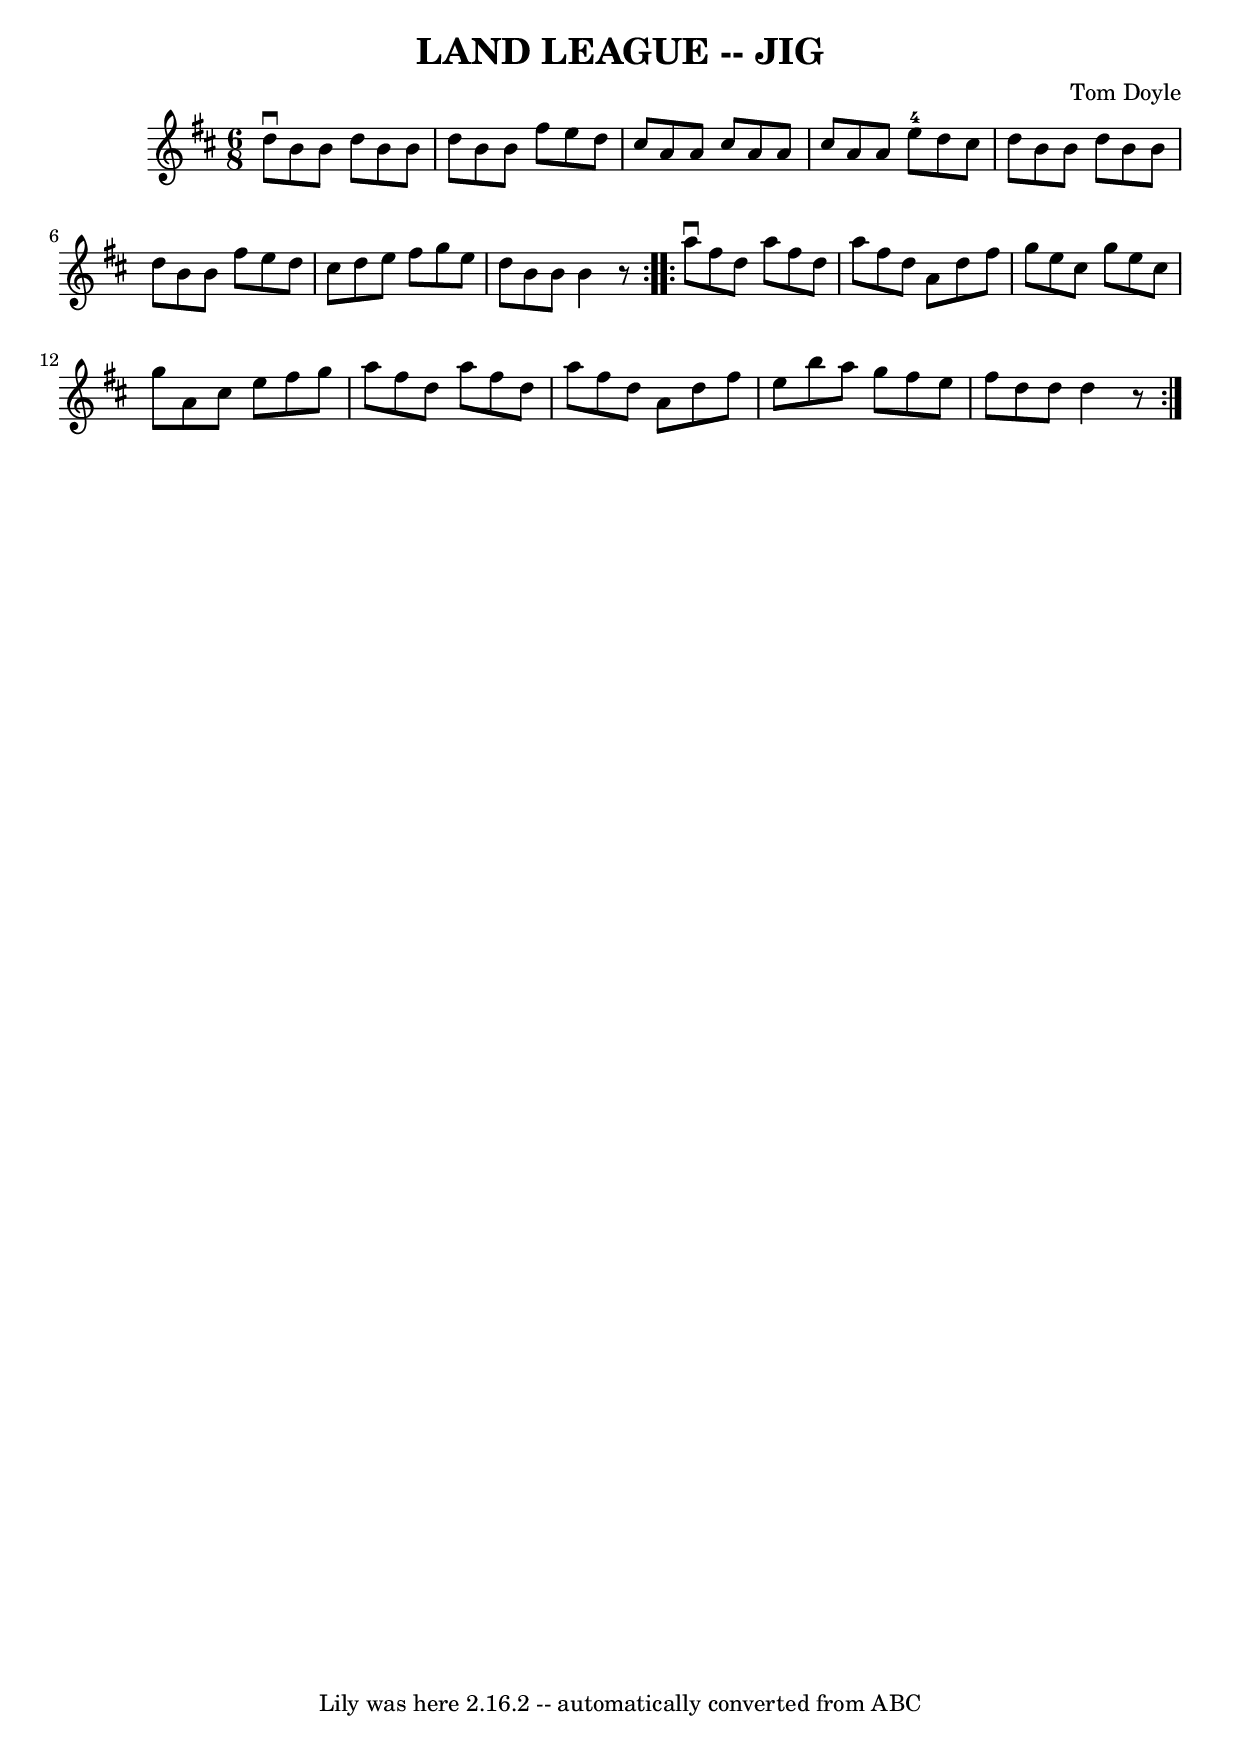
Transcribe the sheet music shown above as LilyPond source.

\version "2.7.40"
\include "Mammoth.ily"
\header {
	%% book = "Ryan's Mammoth Collection of Fiddle Tunes"
	composer = "Tom Doyle"
	crossRefNumber = "1"
	footnotes = ""
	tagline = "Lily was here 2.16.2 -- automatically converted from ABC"
	title = "LAND LEAGUE -- JIG"
}
voicedefault =  {


\repeat volta 2 {
\time 6/8 \key d \major d''8^\downbow b'8 b'8 d''8 b'8 b'8    
|
 d''8 b'8 b'8 fis''8 e''8 d''8    |
 cis''8    
a'8 a'8 cis''8 a'8 a'8    |
 cis''8 a'8 a'8 e''8 
-4 d''8 cis''8        |
 d''8 b'8 b'8 d''8 b'8    
b'8    |
 d''8 b'8 b'8 fis''8 e''8 d''8    |
   
cis''8 d''8 e''8 fis''8 g''8 e''8    |
 d''8 b'8    
b'8 b'4    r8   }     \repeat volta 2 { a''8^\downbow fis''8 d''8    
a''8 fis''8 d''8    |
 a''8 fis''8 d''8 a'8 d''8    
fis''8    |
 g''8 e''8 cis''8 g''8 e''8 cis''8    
|
 g''8 a'8 cis''8 e''8 fis''8 g''8        |
   
a''8 fis''8 d''8 a''8 fis''8 d''8    |
 a''8 fis''8   
 d''8 a'8 d''8 fis''8    |
 e''8 b''8 a''8 g''8    
fis''8 e''8    |
 fis''8 d''8 d''8 d''4    r8   }   
}

\score{
    <<

	\context Staff="default"
	{
	    \voicedefault 
	}

    >>
	\layout {
	}
	\midi {}
}
